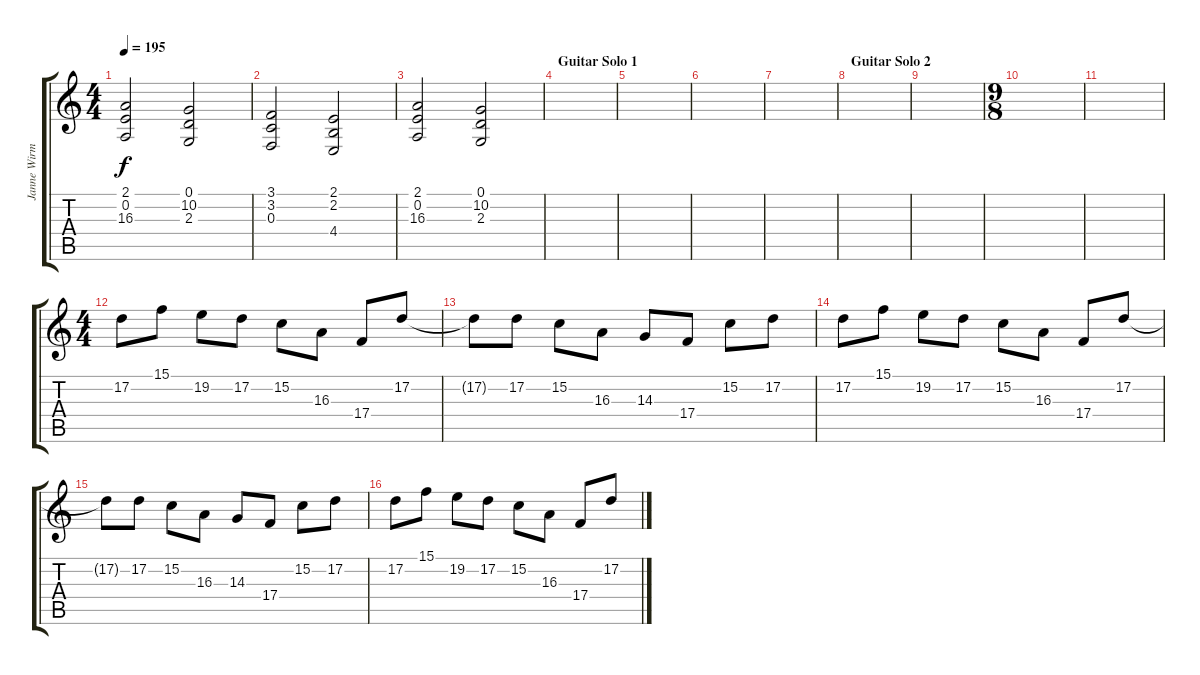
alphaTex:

\track ("Janne Wirman" "Janne Wirm") {instrument lead1square}
\staff {score tabs}
\tuning (D4 A3 F3 C3 G2 D2) {hide}
\ts (4 4)
\tempo 195
\clef g2
\ks c
(2.1 0.2 16.3).2{dy f} (0.1 10.2 2.3).2 |
(3.1 3.2 0.3).2 (2.1 2.2 4.4).2 |
(2.1 0.2 16.3).2 (0.1 10.2 2.3).2 |
\section ("" "Guitar Solo 1")
|
|
|
|
\section ("" "Guitar Solo 2")
|
|
\ts (9 8)
|
|
\ts (4 4)
17.2.8 15.1.8 19.2.8 17.2.8 15.2.8 16.3.8 17.4.8 17.2.8 |
17.2{t}.8 17.2.8 15.2.8 16.3.8 14.3.8 17.4.8 15.2.8 17.2.8 |
17.2.8 15.1.8 19.2.8 17.2.8 15.2.8 16.3.8 17.4.8 17.2.8 |
17.2{t}.8 17.2.8 15.2.8 16.3.8 14.3.8 17.4.8 15.2.8 17.2.8 |
17.2.8 15.1.8 19.2.8 17.2.8 15.2.8 16.3.8 17.4.8 17.2.8
